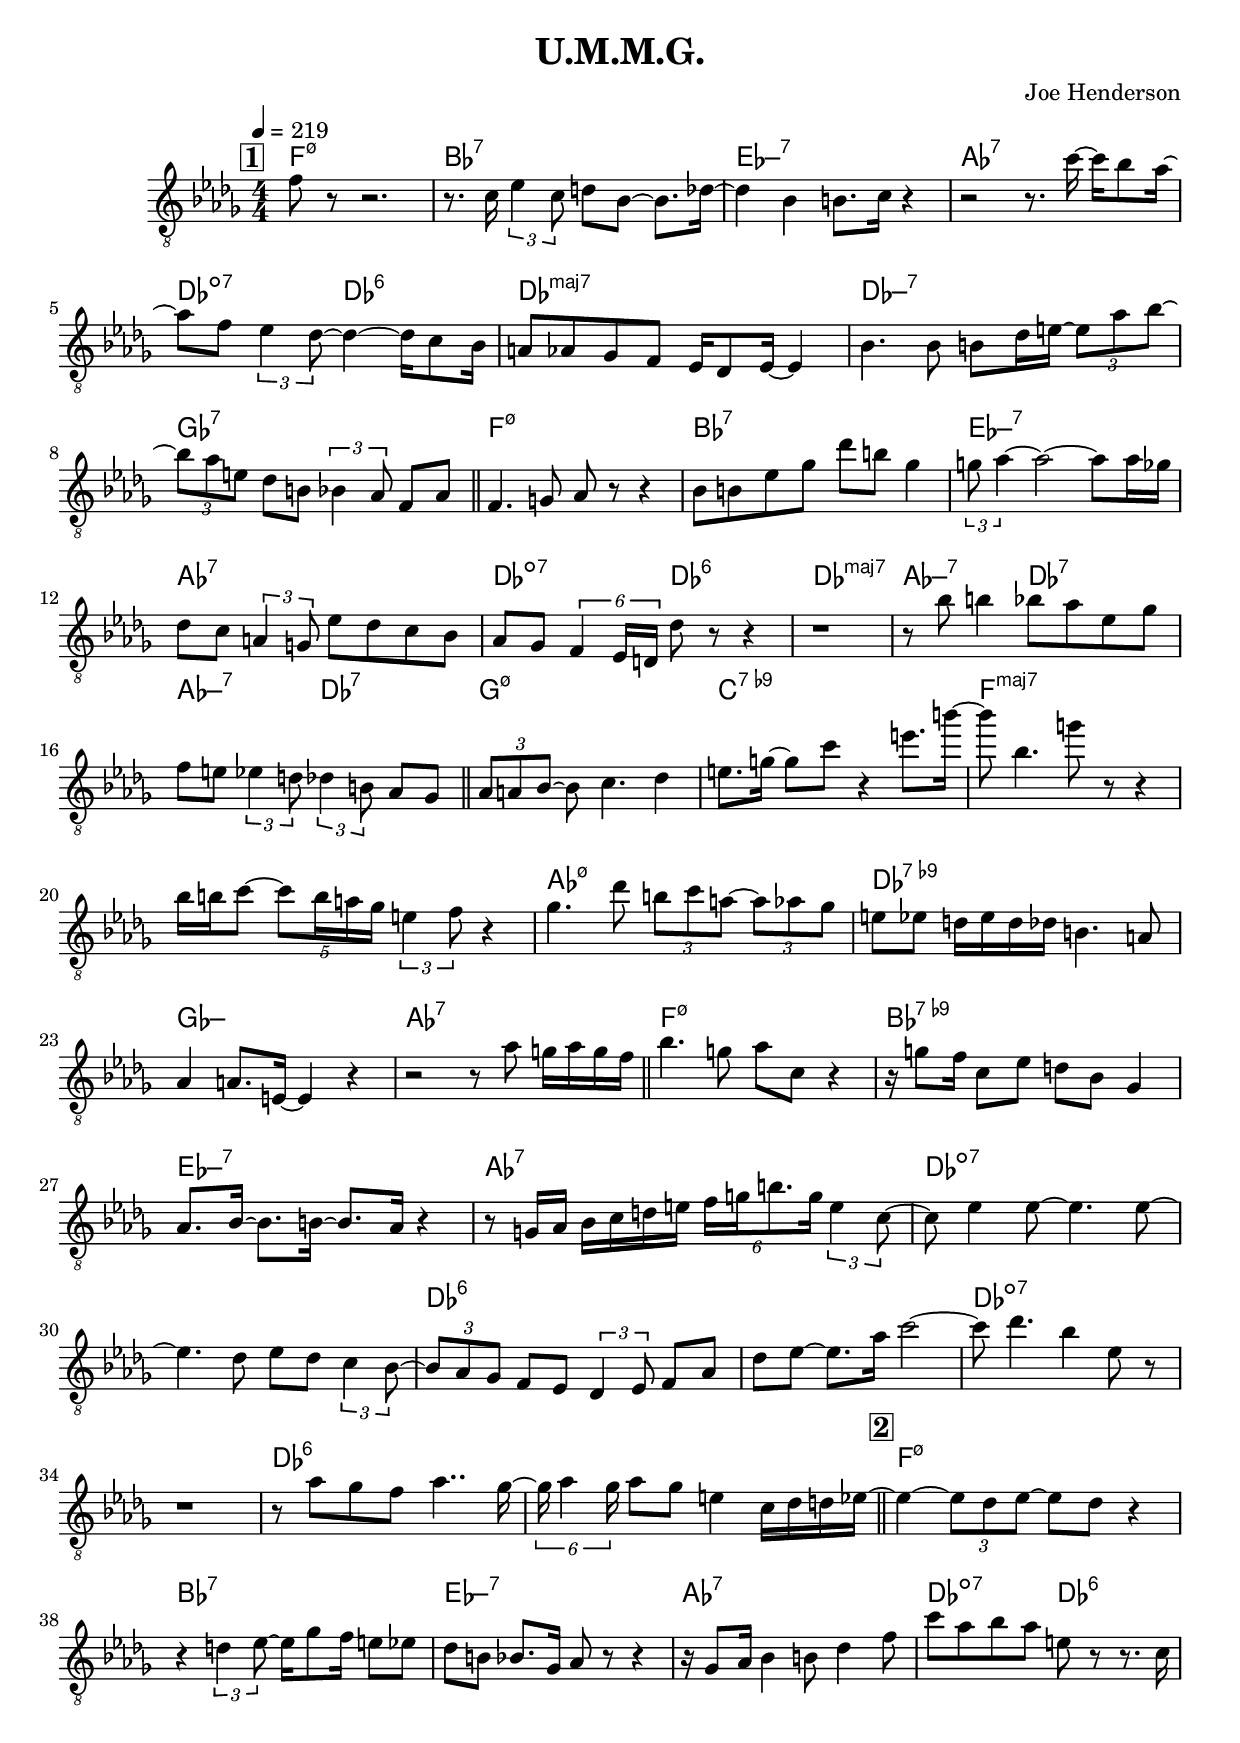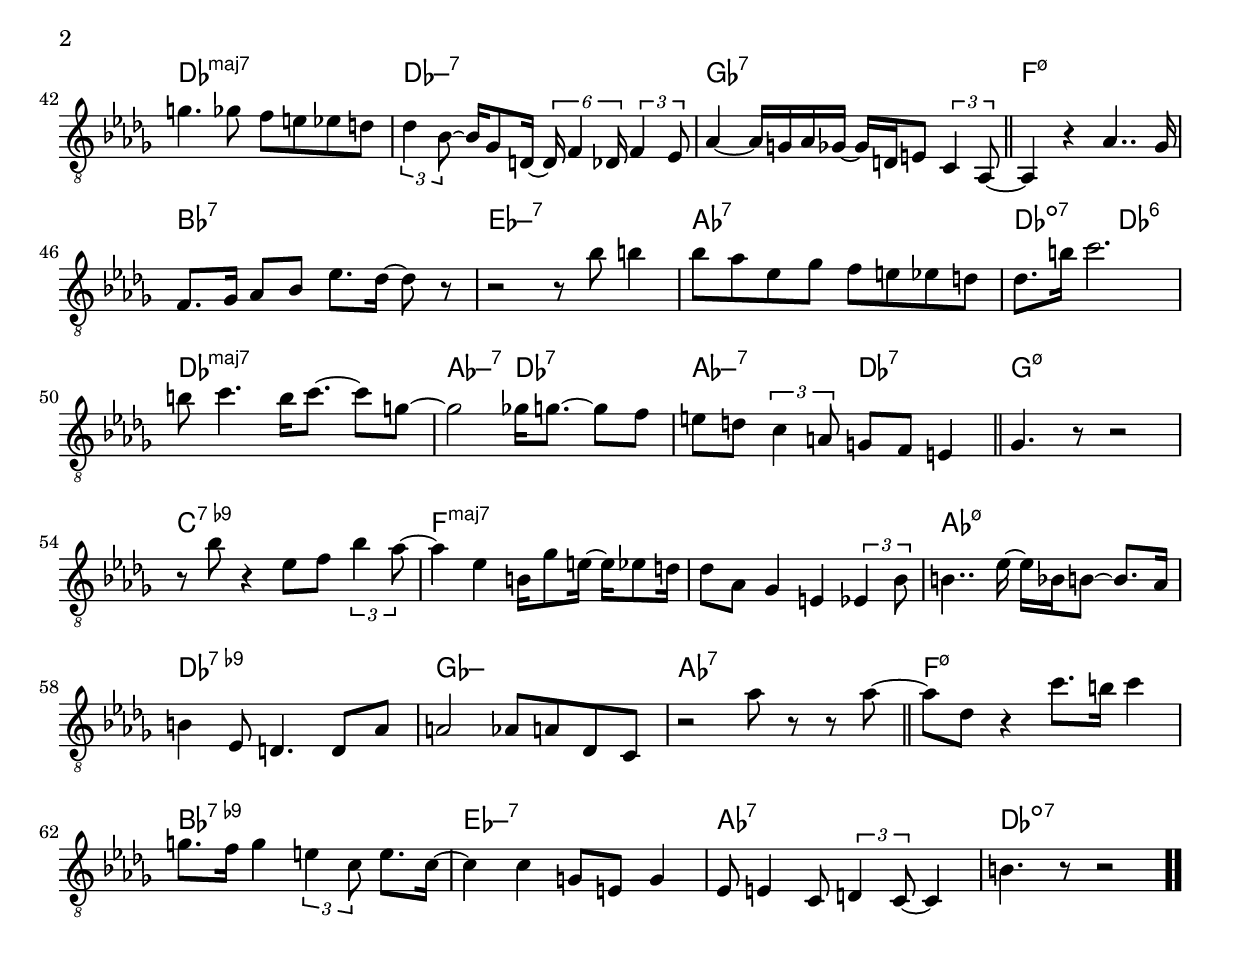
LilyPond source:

\version "2.13.2"

#(ly:set-option 'point-and-click #f)

\header {
  title = "U.M.M.G."
  composer = "Joe Henderson"
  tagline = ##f
}
global =
{
    \override Staff.TimeSignature #'style = #'()
    \time 4/4
    \clef "treble_8"
    \key des \major
    \override Rest #'direction = #'0
    \override MultiMeasureRest #'staff-position = #0
}
\score
{
<<
    \transpose c' c'

    \new ChordNames { \chords {
      \set majorSevenSymbol = \markup { "maj7" }
      \set minorChordModifier = \markup { \char ##x2013 }
      
      | f1:min5-7 | bes1:7 | es1:min7 | aes1:7 | des2:dim7 des2:6 | des1:maj | des1:min7 | ges1:7 
      | f1:min5-7 | bes1:7 | es1:min7 | aes1:7 | des2:dim7 des2:6 | des1:maj | aes2:min7 des2:7 | aes2:min7 des2:7 
      | g1:min5-7 | c1:9- | f1:maj | s1 | aes1:min5-7 | des1:9- | ges1:min | aes1:7 
      | f1:min5-7 | bes1:9- | es1:min7 | aes1:7 | des1:dim7 | s1 | des1:6 | s1 
      | des1:dim7 | s1 | des1:6 | s1 | f1:min5-7 | bes1:7 | es1:min7 | aes1:7 
      | des2:dim7 des2:6 | des1:maj | des1:min7 | ges1:7 | f1:min5-7 | bes1:7 | es1:min7 | aes1:7 
      | des2:dim7 des2:6 | des1:maj | aes2:min7 des2:7 | aes2:min7 des2:7 | g1:min5-7 | c1:9- | f1:maj | s1 
      | aes1:min5-7 | des1:9- | ges1:min | aes1:7 | f1:min5-7 | bes1:9- | es1:min7 | aes1:7 
      | des1:dim7|
      }
      }

    \new Staff
    <<
    \transpose c' c'

    {
      \global
  		%\override Score.MetronomeMark #'transparent = ##t
  		%\override Score.MetronomeMark #'stencil = ##f
  		
  		\override HorizontalBracket #'direction = #UP
  		\override HorizontalBracket #'bracket-flare = #'(0 . 0)
  		
  		\override TextSpanner #'dash-fraction = #1.0
  		\override TextSpanner #'bound-details #'left #'text = \markup{ \concat{\draw-line #'(0 . -1.0) \draw-line #'(1.0 . 0) }}
  		\override TextSpanner #'bound-details #'right #'text = \markup{ \concat{ \draw-line #'(1.0 . 0) \draw-line #'(0 . -1.0) }}
          \set Score.markFormatter = #format-mark-box-numbers


      \tempo 4 = 219
      \set Score.currentBarNumber = #1
     
      \bar "||" \mark \default f'8 r8 r2. 
      | r8. c'16 \tuplet 3/2 {es'4 c'8} d'8 bes8~ bes8. des'16~ 
      | des'4 bes4 b8. c'16 r4 
      | r2 r8. c''16~ c''16 bes'8 aes'16~ 
      | aes'8 f'8 \tuplet 3/2 {es'4 des'8~} des'4~ des'16 c'8 bes16 
      | a8 aes8 ges8 f8 es16 des8 es16~ es4 
      | bes4. bes8 b8 des'16 e'16~ \tuplet 3/2 {e'8 aes'8 bes'8~} 
      | \tuplet 3/2 {bes'8 aes'8 e'8} des'8 b8 \tuplet 3/2 {bes4 aes8} f8 aes8 
      \bar "||" f4. g8 aes8 r8 r4 
      | bes8 b8 es'8 ges'8 des''8 b'8 ges'4 
      | \tuplet 3/2 {g'8 aes'4~} aes'2~ aes'8 aes'16 ges'16 
      | des'8 c'8 \tuplet 3/2 {a4 g8} es'8 des'8 c'8 bes8 
      | aes8 ges8 \tuplet 6/4 {f4 es16 d16} des'8 r8 r4 
      | r1 
      | r8 bes'8 b'4 bes'8 aes'8 es'8 ges'8 
      | f'8 e'8 \tuplet 3/2 {es'4 d'8} \tuplet 3/2 {des'4 b8} aes8 ges8 
      \bar "||" \tuplet 3/2 {aes8 a8 bes8~} bes8 c'4. des'4 
      | e'8. g'16~ g'8 c''8 r4 e''8. b''16~ 
      | b''8 bes'4. g''8 r8 r4 
      | bes'16 b'16 c''8~ \tuplet 5/4 {c''8 b'16 a'16 ges'16} \tuplet 3/2 {e'4 f'8} r4 
      | ges'4. des''8 \tuplet 3/2 {b'8 c''8 a'8~} \tuplet 3/2 {a'8 aes'8 ges'8} 
      | e'8 es'8 d'16 es'16 d'16 des'16 b4. a8 
      | aes4 a8. e16~ e4 r4 
      | r2 r8 aes'8 g'16 aes'16 g'16 f'16 
      \bar "||" bes'4. g'8 aes'8 c'8 r4 
      | r16 g'8 f'16 c'8 es'8 d'8 bes8 ges4 
      | aes8. bes16~ bes8. b16~ b8. aes16 r4 
      | r8 g16 aes16 bes16 c'16 d'16 e'16 \tuplet 6/4 {f'16 g'16 b'8. g'16} \tuplet 3/2 {e'4 c'8~} 
      | c'8 es'4 es'8~ es'4. es'8~ 
      | es'4. des'8 es'8 des'8 \tuplet 3/2 {c'4 bes8~} 
      | \tuplet 3/2 {bes8 aes8 ges8} f8 es8 \tuplet 3/2 {des4 es8} f8 aes8 
      | des'8 es'8~ es'8. aes'16 c''2~ 
      | c''8 des''4. bes'4 es'8 r8 
      | r1 
      | r8 aes'8 ges'8 f'8 aes'4.. ges'16~ 
      | \tuplet 6/4 {ges'16 aes'4 ges'16} aes'8 ges'8 e'4 c'16 des'16 d'16 es'16~ 
      \bar "||" \mark \default es'4~ \tuplet 3/2 {es'8 des'8 es'8~} es'8 des'8 r4 
      | r4 \tuplet 3/2 {d'4 es'8~} es'16 ges'8 f'16 e'8 es'8 
      | des'8 b8 bes8. ges16 aes8 r8 r4 
      | r16 ges8 aes16 bes4 b8 des'4 f'8 
      | c''8 aes'8 bes'8 aes'8 e'8 r8 r8. c'16 
      | g'4. ges'8 f'8 e'8 es'8 d'8 
      | \tuplet 3/2 {des'4 bes8~} bes16 ges8 d16~ \tuplet 6/4 {d16 f4 des16} \tuplet 3/2 {f4 es8} 
      | aes4~ aes16 g16 aes16 ges16~ ges16 d16 e8 \tuplet 3/2 {c4 aes,8~} 
      \bar "||" aes,4 r4 aes4.. ges16 
      | f8. ges16 aes8 bes8 es'8. des'16~ des'8 r8 
      | r2 r8 bes'8 b'4 
      | bes'8 aes'8 es'8 ges'8 f'8 e'8 es'8 d'8 
      | des'8. b'16 c''2. 
      | b'8 c''4. b'16 c''8.~ c''8 g'8~ 
      | g'2 ges'16 g'8.~ g'8 f'8 
      | e'8 d'8 \tuplet 3/2 {c'4 a8} g8 f8 e4 
      \bar "||" ges4. r8 r2 
      | r8 bes'8 r4 es'8 f'8 \tuplet 3/2 {bes'4 aes'8~} 
      | aes'4 es'4 b16 ges'8 e'16~ e'16 es'8 d'16 
      | des'8 aes8 ges4 e4 \tuplet 3/2 {es4 bes8} 
      | b4.. es'16~ es'16 bes16 b8~ b8. aes16 
      | b4 es8 d4. d8 aes8 
      | a2 aes8 a8 des8 c8 
      | r2 aes'8 r8 r8 aes'8~ 
      \bar "||" aes'8 des'8 r4 c''8. b'16 c''4 
      | g'8. f'16 g'4 \tuplet 3/2 {e'4 c'8} e'8. c'16~ 
      | c'4 c'4 g8 e8 g4 
      | es8 e4 c8 \tuplet 3/2 {d4 c8~} c4 
      | b4. r8 r2\bar  ".."
    }
    >>
>>    
}
